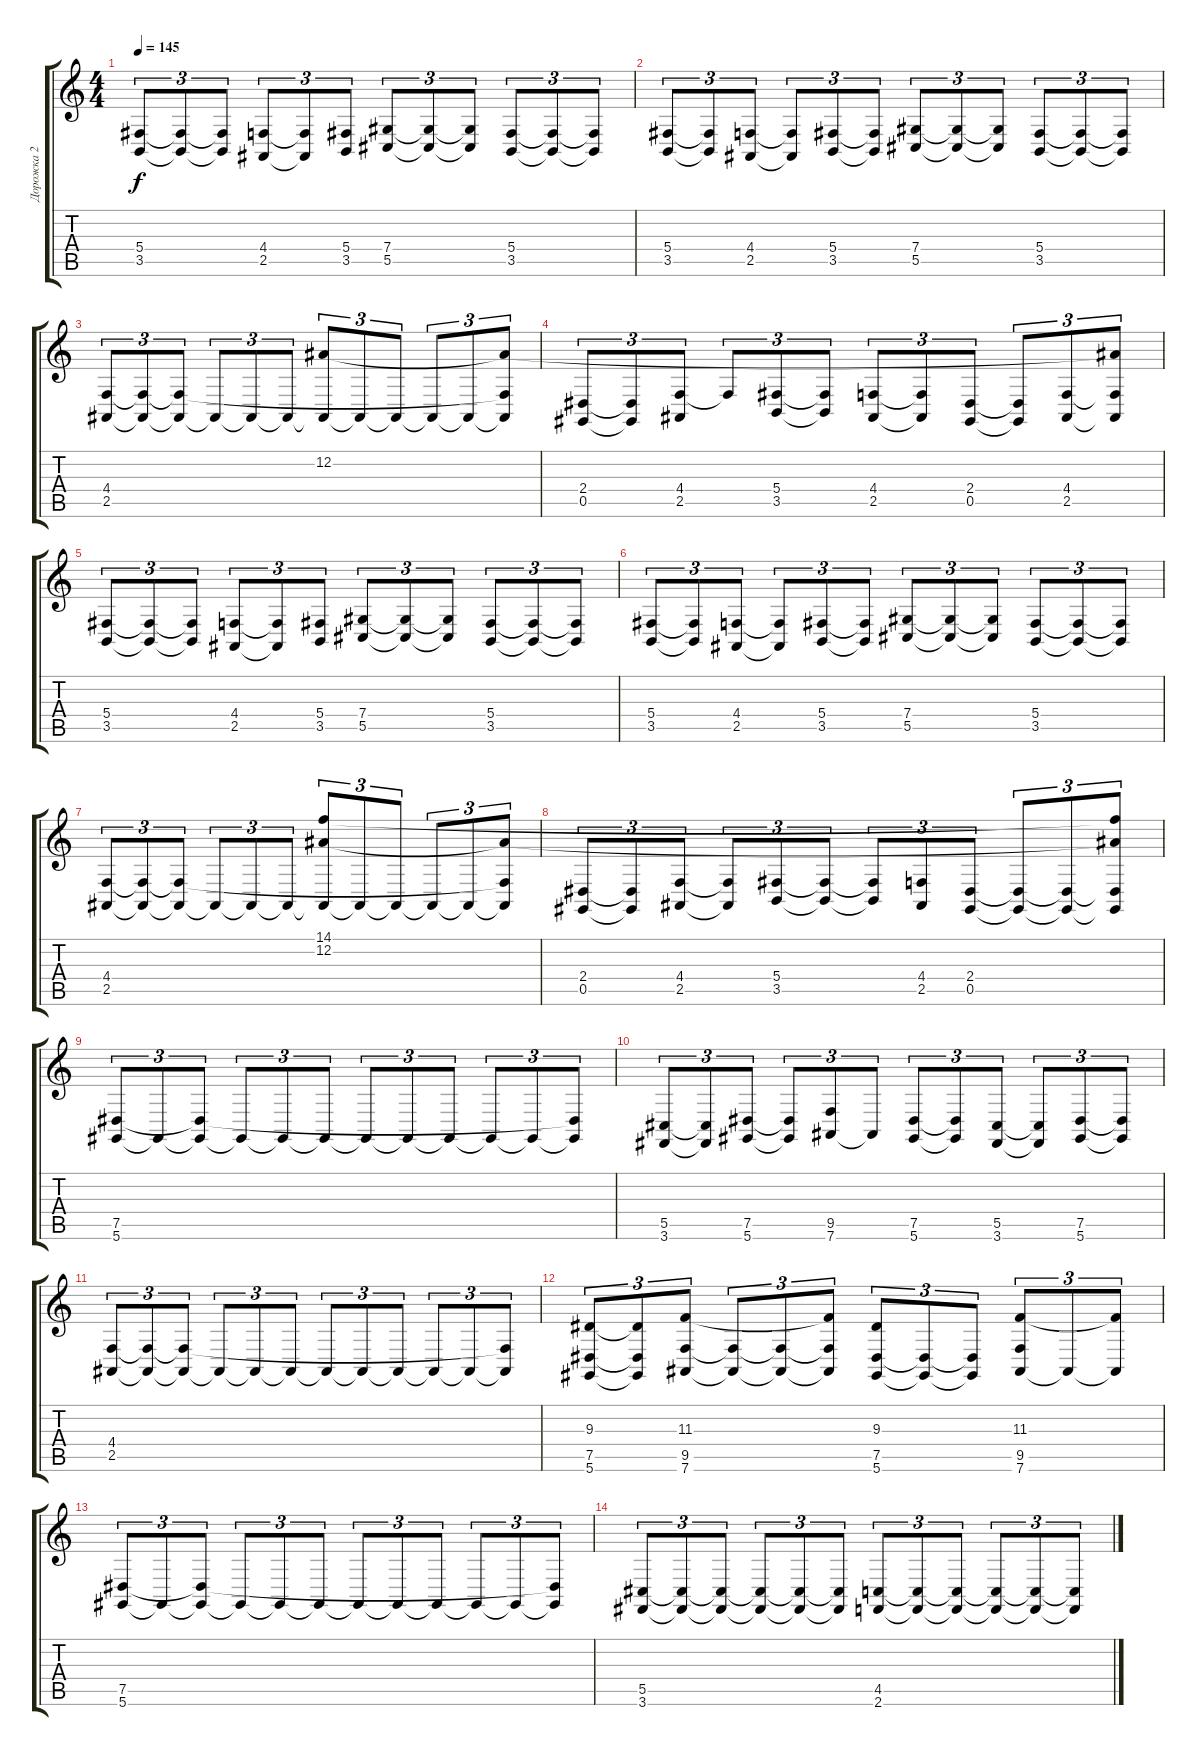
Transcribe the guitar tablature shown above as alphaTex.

\track ("Дорожка 2" "Дорожка 2") {instrument stringensemble1}
\staff {score tabs}
\tuning (Eb4 Bb3 Gb3 Db3 Ab2 Eb2) {hide}
\ts (4 4)
\tempo 145
\clef g2
\ks c
(5.4 3.5).8{tu (3 2) dy f} (5.4{t} 3.5{t}).8{tu (3 2)} (5.4{t} 3.5{t}).8{tu (3 2)} (4.4 2.5).8{tu (3 2)} (4.4{t} 2.5{t}).8{tu (3 2)} (5.4 3.5).8{tu (3 2)} (7.4 5.5).8{tu (3 2)} (7.4{t} 5.5{t}).8{tu (3 2)} (7.4{t} 5.5{t}).8{tu (3 2)} (5.4 3.5).8{tu (3 2)} (5.4{t} 3.5{t}).8{tu (3 2)} (5.4{t} 3.5{t}).8{tu (3 2)} |
(5.4 3.5).8{tu (3 2)} (5.4{t} 3.5{t}).8{tu (3 2)} (4.4 2.5).8{tu (3 2)} (4.4{t} 2.5{t}).8{tu (3 2)} (5.4 3.5).8{tu (3 2)} (5.4{t} 3.5{t}).8{tu (3 2)} (7.4 5.5).8{tu (3 2)} (7.4{t} 5.5{t}).8{tu (3 2)} (7.4{t} 5.5{t}).8{tu (3 2)} (5.4 3.5).8{tu (3 2)} (5.4{t} 3.5{t}).8{tu (3 2)} (5.4{t} 3.5{t}).8{tu (3 2)} |
(4.4 2.5).8{tu (3 2)} (4.4{t} 2.5{t}).8{tu (3 2)} (4.4{t} 2.5{t}).8{tu (3 2)} 2.5{t}.8{tu (3 2)} 2.5{t}.8{tu (3 2)} 2.5{t}.8{tu (3 2)} (12.2 2.5{t}).8{tu (3 2)} 2.5{t}.8{tu (3 2)} 2.5{t}.8{tu (3 2)} 2.5{t}.8{tu (3 2)} 2.5{t}.8{tu (3 2)} (12.2{t} 4.4{t} 2.5{t}).8{tu (3 2)} |
(2.4 0.5).8{tu (3 2)} (2.4{t} 0.5{t}).8{tu (3 2)} (4.4 2.5).8{tu (3 2)} 4.4{t}.8{tu (3 2)} (5.4 3.5).8{tu (3 2)} (5.4{t} 3.5{t}).8{tu (3 2)} (4.4 2.5).8{tu (3 2)} (4.4{t} 2.5{t}).8{tu (3 2)} (2.4 0.5).8{tu (3 2)} (2.4{t} 0.5{t}).8{tu (3 2)} (4.4 2.5).8{tu (3 2)} (12.2{t} 4.4{t} 2.5{t}).8{tu (3 2)} |
(5.4 3.5).8{tu (3 2)} (5.4{t} 3.5{t}).8{tu (3 2)} (5.4{t} 3.5{t}).8{tu (3 2)} (4.4 2.5).8{tu (3 2)} (4.4{t} 2.5{t}).8{tu (3 2)} (5.4 3.5).8{tu (3 2)} (7.4 5.5).8{tu (3 2)} (7.4{t} 5.5{t}).8{tu (3 2)} (7.4{t} 5.5{t}).8{tu (3 2)} (5.4 3.5).8{tu (3 2)} (5.4{t} 3.5{t}).8{tu (3 2)} (5.4{t} 3.5{t}).8{tu (3 2)} |
(5.4 3.5).8{tu (3 2)} (5.4{t} 3.5{t}).8{tu (3 2)} (4.4 2.5).8{tu (3 2)} (4.4{t} 2.5{t}).8{tu (3 2)} (5.4 3.5).8{tu (3 2)} (5.4{t} 3.5{t}).8{tu (3 2)} (7.4 5.5).8{tu (3 2)} (7.4{t} 5.5{t}).8{tu (3 2)} (7.4{t} 5.5{t}).8{tu (3 2)} (5.4 3.5).8{tu (3 2)} (5.4{t} 3.5{t}).8{tu (3 2)} (5.4{t} 3.5{t}).8{tu (3 2)} |
(4.4 2.5).8{tu (3 2)} (4.4{t} 2.5{t}).8{tu (3 2)} (4.4{t} 2.5{t}).8{tu (3 2)} 2.5{t}.8{tu (3 2)} 2.5{t}.8{tu (3 2)} 2.5{t}.8{tu (3 2)} (14.1 12.2 2.5{t}).8{tu (3 2)} 2.5{t}.8{tu (3 2)} 2.5{t}.8{tu (3 2)} 2.5{t}.8{tu (3 2)} 2.5{t}.8{tu (3 2)} (12.2{t} 4.4{t} 2.5{t}).8{tu (3 2)} |
(2.4 0.5).8{tu (3 2)} (2.4{t} 0.5{t}).8{tu (3 2)} (4.4 2.5).8{tu (3 2)} (4.4{t} 2.5{t}).8{tu (3 2)} (5.4 3.5).8{tu (3 2)} (5.4{t} 3.5{t}).8{tu (3 2)} (5.4{t} 3.5{t}).8{tu (3 2)} (4.4 2.5).8{tu (3 2)} (2.4 0.5).8{tu (3 2)} (2.4{t} 0.5{t}).8{tu (3 2)} (2.4{t} 0.5{t}).8{tu (3 2)} (14.1{t} 12.2{t} 2.4{t} 0.5{t}).8{tu (3 2)} |
(7.5 5.6).8{tu (3 2)} 5.6{t}.8{tu (3 2)} (7.5{t} 5.6{t}).8{tu (3 2)} 5.6{t}.8{tu (3 2)} 5.6{t}.8{tu (3 2)} 5.6{t}.8{tu (3 2)} 5.6{t}.8{tu (3 2)} 5.6{t}.8{tu (3 2)} 5.6{t}.8{tu (3 2)} 5.6{t}.8{tu (3 2)} 5.6{t}.8{tu (3 2)} (7.5{t} 5.6{t}).8{tu (3 2)} |
(5.5 3.6).8{tu (3 2)} (5.5{t} 3.6{t}).8{tu (3 2)} (7.5 5.6).8{tu (3 2)} (7.5{t} 5.6{t}).8{tu (3 2)} (9.5 7.6).8{tu (3 2)} 7.6{t}.8{tu (3 2)} (7.5 5.6).8{tu (3 2)} (7.5{t} 5.6{t}).8{tu (3 2)} (5.5 3.6).8{tu (3 2)} (5.5{t} 3.6{t}).8{tu (3 2)} (7.5 5.6).8{tu (3 2)} (7.5{t} 5.6{t}).8{tu (3 2)} |
(4.4 2.5).8{tu (3 2)} (4.4{t} 2.5{t}).8{tu (3 2)} (4.4{t} 2.5{t}).8{tu (3 2)} 2.5{t}.8{tu (3 2)} 2.5{t}.8{tu (3 2)} 2.5{t}.8{tu (3 2)} 2.5{t}.8{tu (3 2)} 2.5{t}.8{tu (3 2)} 2.5{t}.8{tu (3 2)} 2.5{t}.8{tu (3 2)} 2.5{t}.8{tu (3 2)} (4.4{t} 2.5{t}).8{tu (3 2)} |
(9.3 7.5 5.6).8{tu (3 2)} (9.3{t} 7.5{t} 5.6{t}).8{tu (3 2)} (11.3 9.5 7.6).8{tu (3 2)} (9.5{t} 7.6{t}).8{tu (3 2)} (9.5{t} 7.6{t}).8{tu (3 2)} (11.3{t} 9.5{t} 7.6{t}).8{tu (3 2)} (9.3 7.5 5.6).8{tu (3 2)} (7.5{t} 5.6{t}).8{tu (3 2)} (7.5{t} 5.6{t}).8{tu (3 2)} (11.3 9.5 7.6).8{tu (3 2)} 7.6{t}.8{tu (3 2)} (11.3{t} 7.6{t}).8{tu (3 2)} |
(7.5 5.6).8{tu (3 2)} 5.6{t}.8{tu (3 2)} (7.5{t} 5.6{t}).8{tu (3 2)} 5.6{t}.8{tu (3 2)} 5.6{t}.8{tu (3 2)} 5.6{t}.8{tu (3 2)} 5.6{t}.8{tu (3 2)} 5.6{t}.8{tu (3 2)} 5.6{t}.8{tu (3 2)} 5.6{t}.8{tu (3 2)} 5.6{t}.8{tu (3 2)} (7.5{t} 5.6{t}).8{tu (3 2)} |
(5.5 3.6).8{tu (3 2)} (5.5{t} 3.6{t}).8{tu (3 2)} (5.5{t} 3.6{t}).8{tu (3 2)} (5.5{t} 3.6{t}).8{tu (3 2)} (5.5{t} 3.6{t}).8{tu (3 2)} (5.5{t} 3.6{t}).8{tu (3 2)} (4.5 2.6).8{tu (3 2)} (4.5{t} 2.6{t}).8{tu (3 2)} (4.5{t} 2.6{t}).8{tu (3 2)} (4.5{t} 2.6{t}).8{tu (3 2)} (4.5{t} 2.6{t}).8{tu (3 2)} (4.5{t} 2.6{t}).8{tu (3 2)}
